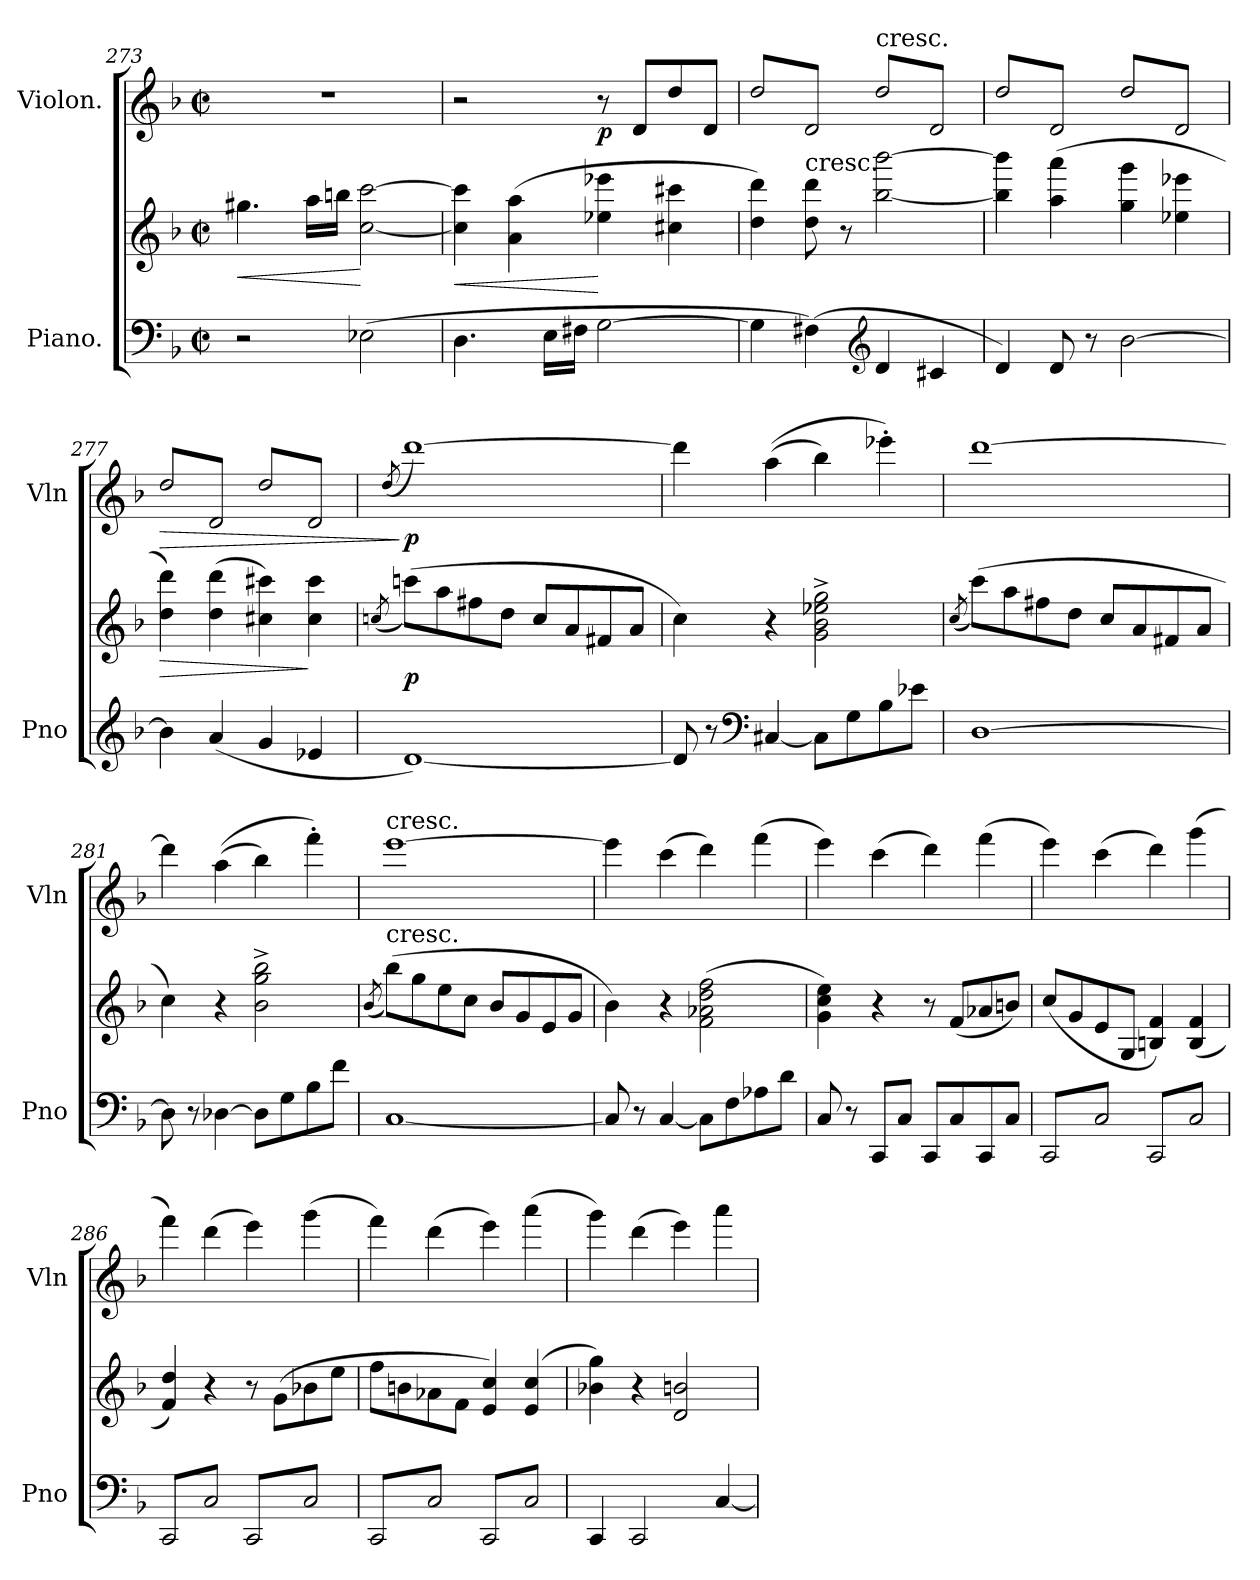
**kern	**kern	**dynam	**kern	**dynam
*part2	*part2	*part2	*part1	*part1
*staff3	*staff2	*staff2/3	*staff1	*staff1
*I"Piano.	*	*	*I"Violon.	*
*I'Pno	*	*	*I'Vln	*
*clefF4	*clefG2	*	*clefG2	*
*k[b-]	*k[b-]	*	*k[b-]	*
*M2/2	*M2/2	*	*M2/2	*
*met(c|)	*met(c|)	*	*met(c|)	*
=273	=273	=273	=273	=273
!	!	!LO:HP:b	!	!
2r	4.gg#X\	<	1r	.
.	16aa\LL	.	.	.
.	16bbn\JJ	.	.	.
(2E-X\	[2cc\ [2ccc\	[	.	.
=274	=274	=274	=274	=274
!	!	!LO:HP:b	!	!
4.D\	4cc]\ 4ccc]\	<	2r	.
.	(4a\ 4aa\	.	.	.
16E\LL	.	.	.	.
16F#X\JJ	.	.	.	.
[2G\	4ee-X\ 4eee-X\	[	8r	p
.	.	.	8d/L	.
.	4cc#X\ 4ccc#X\	.	8dd/	.
.	.	.	8d/J	.
=275	=275	=275	=275	=275
*	*	*	*tremolo	*
4G\]	4dd\ 4ddd\)	.	8dd/L	.
.	.	.	8d/	.
!	!LO:TX:t=cresc.	!	!	!
(4F#X\)	8dd\ 8ddd\	.	8dd/	.
.	8r	.	8d/J	.
*clefG2	*	*	*	*
!	!	!	!LO:TX:t=cresc.	!
4d/	[2bb-\ [2bbb-\	.	8dd/L	.
.	.	.	8d/	.
4c#X/	.	.	8dd/	.
.	.	.	8d/J	.
=276	=276	=276	=276	=276
4d/)	4bb-]\ 4bbb-]\	.	8dd/L	.
.	.	.	8d/	.
8d/	(4aa\ 4aaa\	.	8dd/	.
8r	.	.	8d/J	.
[2b-\	4gg\ 4ggg\	.	8dd/L	.
.	.	.	8d/	.
.	4ee-X\ 4eee-X\	.	8dd/	.
.	.	.	8d/J	.
=277	=277	=277	=277	=277
!	!	!LO:HP:b	!	!LO:HP:b
4b-\]	4dd\ 4ddd\)	>	8dd/L	>
.	.	.	8d/	.
(4a/	(4dd\ 4ddd\	.	8dd/	.
.	.	.	8d/J	.
4g/	4cc#X\ 4ccc#X\)	.	8dd/L	.
.	.	.	8d/	.
4e-X/	4cc#\ 4ccc#\	]	8dd/	.
.	.	.	8d/J	.
*	*	*	*Xtremolo	*
=278	=278	=278	=278	=278
.	(8qccn/	.	(8qdd/	.
[1d)	(8cccn\L)	p	[1ddd)	] p
.	8aa\	.	.	.
.	8ff#X\	.	.	.
.	8dd\J	.	.	.
.	8cc/L	.	.	.
.	8a/	.	.	.
.	8f#X/	.	.	.
.	8a/J	.	.	.
=279	=279	=279	=279	=279
8d/]	4cc\)	.	4ddd\]	.
8r	.	.	.	.
*clefF4	*	*	*	*
[4C#X/	4r	.	((4aa\	.
8C#\L]	2g^\ 2b-^\ 2ee-X^\ 2gg^\	.	4bb-\)	.
8G\	.	.	.	.
8B-\	.	.	4eee-X'\)	.
8e-X\J	.	.	.	.
=280	=280	=280	=280	=280
.	(8qcc/	.	.	.
[1D	(8ccc\L)	.	[1ddd	.
.	8aa\	.	.	.
.	8ff#X\	.	.	.
.	8dd\J	.	.	.
.	8cc/L	.	.	.
.	8a/	.	.	.
.	8f#X/	.	.	.
.	8a/J	.	.	.
=281	=281	=281	=281	=281
8D\]	4cc\)	.	4ddd\]	.
8r	.	.	.	.
[4D-X\	4r	.	((4aa\	.
8D-\L]	2b-^\ 2gg^\ 2bb-^\	.	4bb-\)	.
8G\	.	.	.	.
8B-\	.	.	4fff'\)	.
8f\J	.	.	.	.
=282	=282	=282	=282	=282
.	(8qb-/	.	.	.
!	!	!	!LO:TX:t=cresc.	!
!	!LO:TX:t=cresc.	!	!	!
[1C	(8bb-\L)	.	[1eee	.
.	8gg\	.	.	.
.	8ee\	.	.	.
.	8cc\J	.	.	.
.	8b-/L	.	.	.
.	8g/	.	.	.
.	8e/	.	.	.
.	8g/J	.	.	.
=283	=283	=283	=283	=283
8C/]	4b-\)	.	4eee\]	.
8r	.	.	.	.
[4C/	4r	.	(4ccc\	.
8C\L]	(2f\ 2a-X\ 2dd\ 2ff\	.	4ddd\)	.
8F\	.	.	.	.
8A-X\	.	.	(4fff\	.
8d\J	.	.	.	.
=284	=284	=284	=284	=284
8C/	4g\ 4cc\ 4ee\)	.	4eee\)	.
8r	.	.	.	.
8CC/L	4r	.	(4ccc\	.
8C/J	.	.	.	.
8CC/L	8r	.	4ddd\)	.
8C/	(8f/L	.	.	.
8CC/	8a-X/	.	(4fff\	.
8C/J	8bn/J)	.	.	.
=285	=285	=285	=285	=285
*tremolo	*	*	*	*
8CC/L	(8cc/L	.	4eee\)	.
8C/	8g/	.	.	.
8CC/	8e/	.	(4ccc\	.
8C/J	8G/J	.	.	.
8CC/L	4Bn/ 4f/)	.	4ddd\)	.
8C/	.	.	.	.
8CC/	(4B/ 4f/	.	(4ggg\	.
8C/J	.	.	.	.
=286	=286	=286	=286	=286
8CC/L	4f/ 4dd/)	.	4fff\)	.
8C/	.	.	.	.
8CC/	4r	.	(4ddd\	.
8C/J	.	.	.	.
8CC/L	8r	.	4eee\)	.
8C/	(8g\L	.	.	.
8CC/	8b-X\	.	(4ggg\	.
8C/J	8ee\J	.	.	.
=287	=287	=287	=287	=287
8CC/L	8ff\L	.	4fff\)	.
8C/	8bn\	.	.	.
8CC/	8a-X\	.	(4ddd\	.
8C/J	8f\J	.	.	.
8CC/L	4e/ 4cc/)	.	4eee\)	.
8C/	.	.	.	.
8CC/	(4e/ 4cc/	.	(4aaa\	.
8C/J	.	.	.	.
*Xtremolo	*	*	*	*
=288	=288	=288	=288	=288
4CC/	4b-X\ 4gg\)	.	4ggg\)	.
.	.	.	.	.
2CC/	4r	.	(4ddd\	.
.	2d/ 2bn/	.	4eee\)	.
[4C/	.	.	4aaa\	.
=	=	=	=	=
*-	*-	*-	*-	*-
